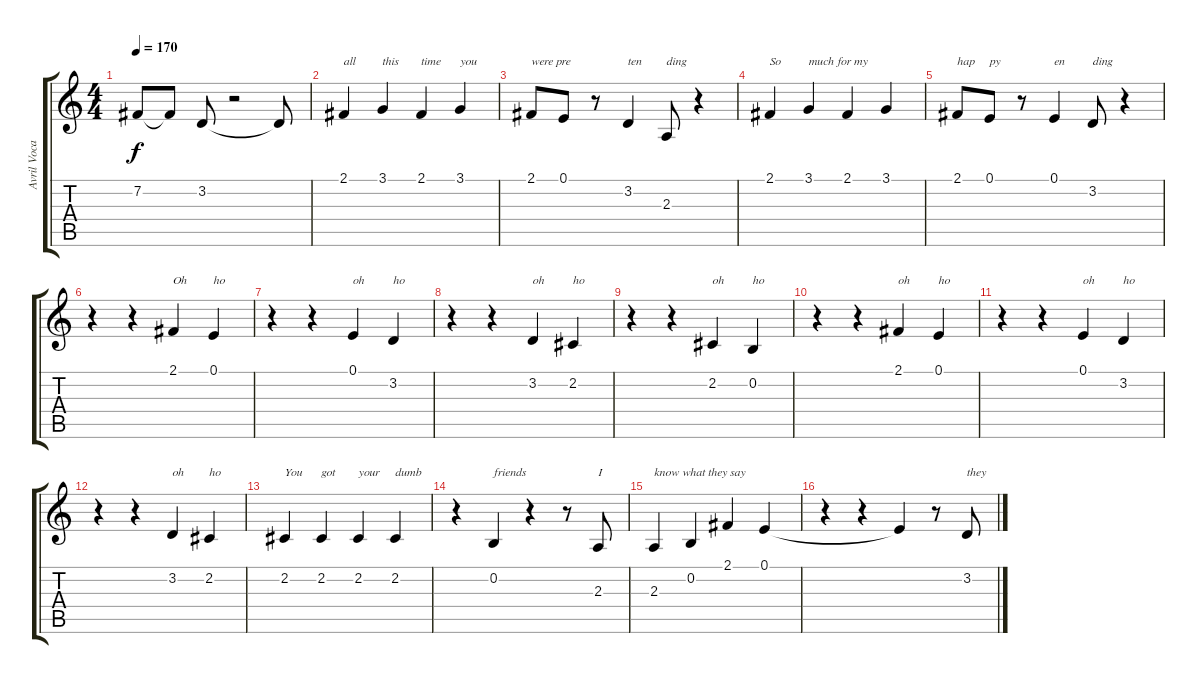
\track ("Avril Vocals" "Avril Voca") {instrument oboe}
\staff {score tabs}
\tuning (E4 B3 G3 D3 A2 E2) {hide}
\ts (4 4)
\tempo 170
\clef g2
\ks c
7.2{t}.8{dy f} 7.2{t}.8 3.2.8 r.2 3.2{t}.8 |
2.1.4{txt "all"} 3.1.4{txt "this"} 2.1.4{txt "time"} 3.1.4{txt "you"} |
2.1.8{txt "were pre"} 0.1.8 r.8 3.2.4{txt "ten"} 2.3.8{txt "ding"} r.4 |
2.1.4{txt "So"} 3.1.4{txt "much for my"} 2.1.4 3.1.4 |
2.1.8{txt "hap"} 0.1.8{txt "py"} r.8 0.1.4{txt "en"} 3.2.8{txt "ding"} r.4 |
r.4 r.4 2.1.4{txt "Oh"} 0.1.4{txt "ho"} |
r.4 r.4 0.1.4{txt "oh"} 3.2.4{txt "ho"} |
r.4 r.4 3.2.4{txt "oh"} 2.2.4{txt "ho"} |
r.4 r.4 2.2.4{txt "oh"} 0.2.4{txt "ho"} |
r.4 r.4 2.1.4{txt "oh"} 0.1.4{txt "ho"} |
r.4 r.4 0.1.4{txt "oh"} 3.2.4{txt "ho"} |
r.4 r.4 3.2.4{txt "oh"} 2.2.4{txt "ho"} |
2.2.4{txt "You"} 2.2.4{txt "got"} 2.2.4{txt "your"} 2.2.4{txt "dumb"} |
r.4 0.2.4{txt "friends"} r.4 r.8 2.3.8{txt "I"} |
2.3.4{txt "know what they say"} 0.2.4 2.1.4 0.1.4 |
r.4 r.4 0.1{t}.4 r.8 3.2.8{txt "they"}
